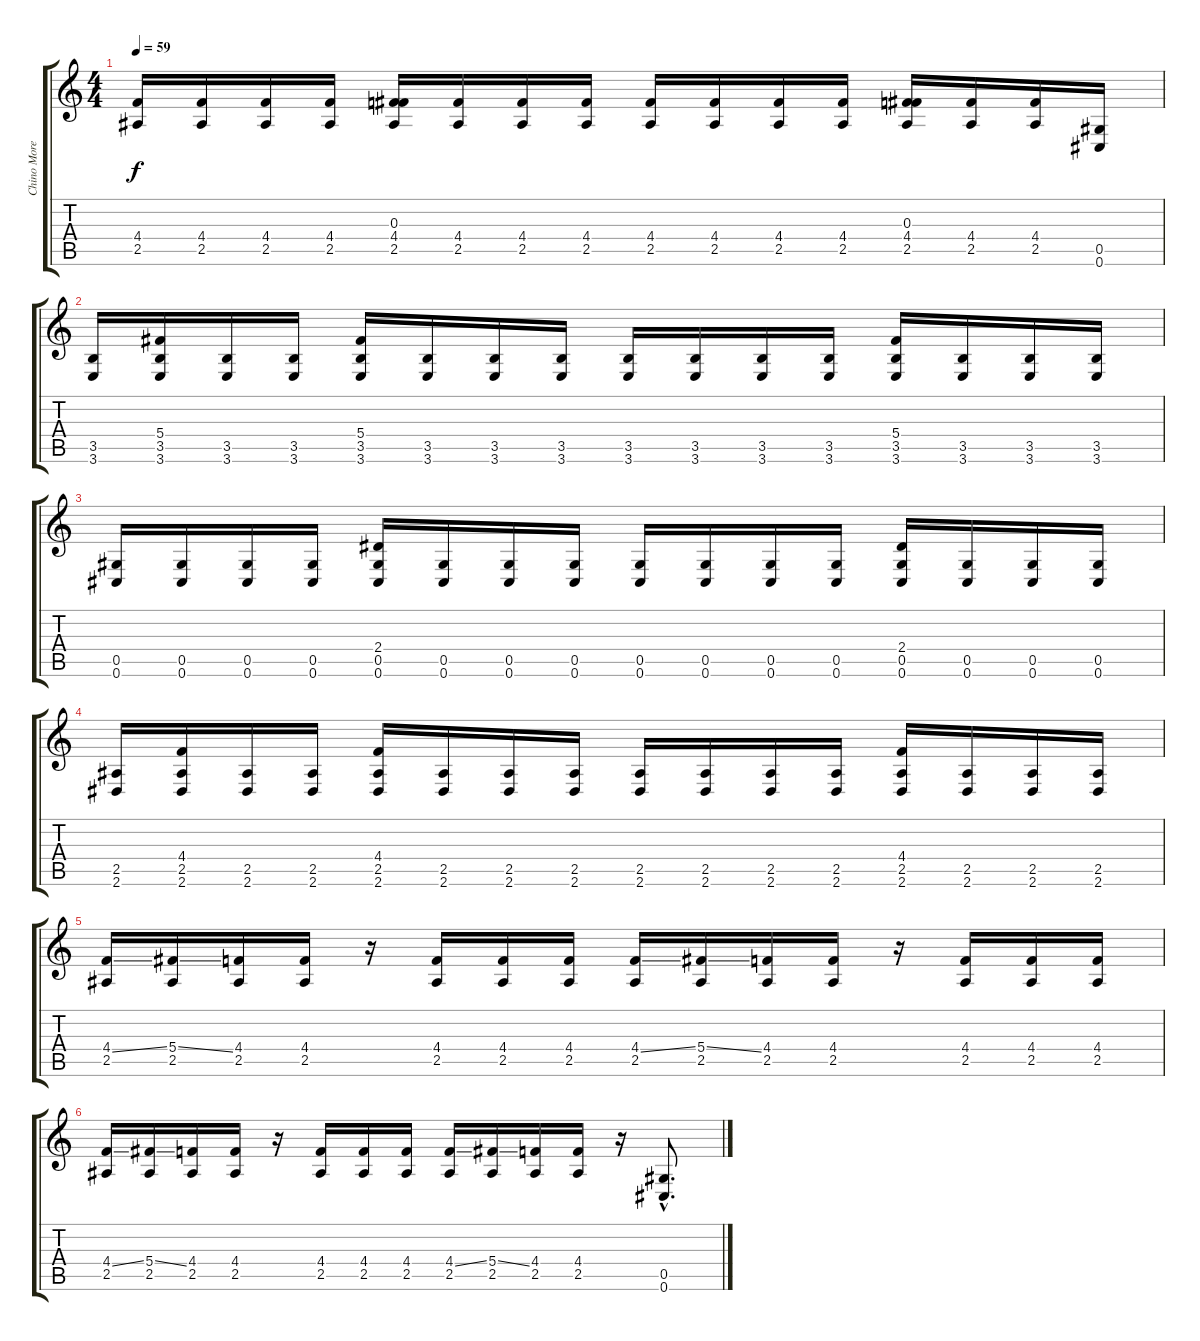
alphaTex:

\track ("Chino Moreno guitars" "Chino More") {instrument electricguitarjazz}
\staff {score tabs}
\tuning (Eb4 Bb3 Gb3 Db3 Ab2 Db2) {hide}
\ts (4 4)
\tempo 59
\clef g2
\ks c
(4.4 2.5).16{dy f instrument distortionguitar} (4.4 2.5).16 (4.4 2.5).16 (4.4 2.5).16 (0.3 4.4 2.5).16 (4.4 2.5).16 (4.4 2.5).16 (4.4 2.5).16 (4.4 2.5).16 (4.4 2.5).16 (4.4 2.5).16 (4.4 2.5).16 (0.3 4.4 2.5).16 (4.4 2.5).16 (4.4 2.5).16 (0.5 0.6).16 |
(3.5 3.6).16 (5.4 3.5 3.6).16 (3.5 3.6).16 (3.5 3.6).16 (5.4 3.5 3.6).16 (3.5 3.6).16 (3.5 3.6).16 (3.5 3.6).16 (3.5 3.6).16 (3.5 3.6).16 (3.5 3.6).16 (3.5 3.6).16 (5.4 3.5 3.6).16 (3.5 3.6).16 (3.5 3.6).16 (3.5 3.6).16 |
(0.5 0.6).16 (0.5 0.6).16 (0.5 0.6).16 (0.5 0.6).16 (2.4 0.5 0.6).16 (0.5 0.6).16 (0.5 0.6).16 (0.5 0.6).16 (0.5 0.6).16 (0.5 0.6).16 (0.5 0.6).16 (0.5 0.6).16 (2.4 0.5 0.6).16 (0.5 0.6).16 (0.5 0.6).16 (0.5 0.6).16 |
(2.5 2.6).16 (4.4 2.5 2.6).16 (2.5 2.6).16 (2.5 2.6).16 (4.4 2.5 2.6).16 (2.5 2.6).16 (2.5 2.6).16 (2.5 2.6).16 (2.5 2.6).16 (2.5 2.6).16 (2.5 2.6).16 (2.5 2.6).16 (4.4 2.5 2.6).16 (2.5 2.6).16 (2.5 2.6).16 (2.5 2.6).16 |
(4.4{ss} 2.5).16{instrument distortionguitar} (5.4{ss} 2.5).16 (4.4 2.5).16 (4.4 2.5).16 r.16 (4.4 2.5).16 (4.4 2.5).16 (4.4 2.5).16 (4.4{ss} 2.5).16 (5.4{ss} 2.5).16 (4.4 2.5).16 (4.4 2.5).16 r.16 (4.4 2.5).16 (4.4 2.5).16 (4.4 2.5).16 |
(4.4{ss} 2.5).16 (5.4{ss} 2.5).16 (4.4 2.5).16 (4.4 2.5).16 r.16 (4.4 2.5).16 (4.4 2.5).16 (4.4 2.5).16 (4.4{ss} 2.5).16 (5.4{ss} 2.5).16 (4.4 2.5).16 (4.4 2.5).16 r.16 (0.5{hac} 0.6{hac}).8{d}
